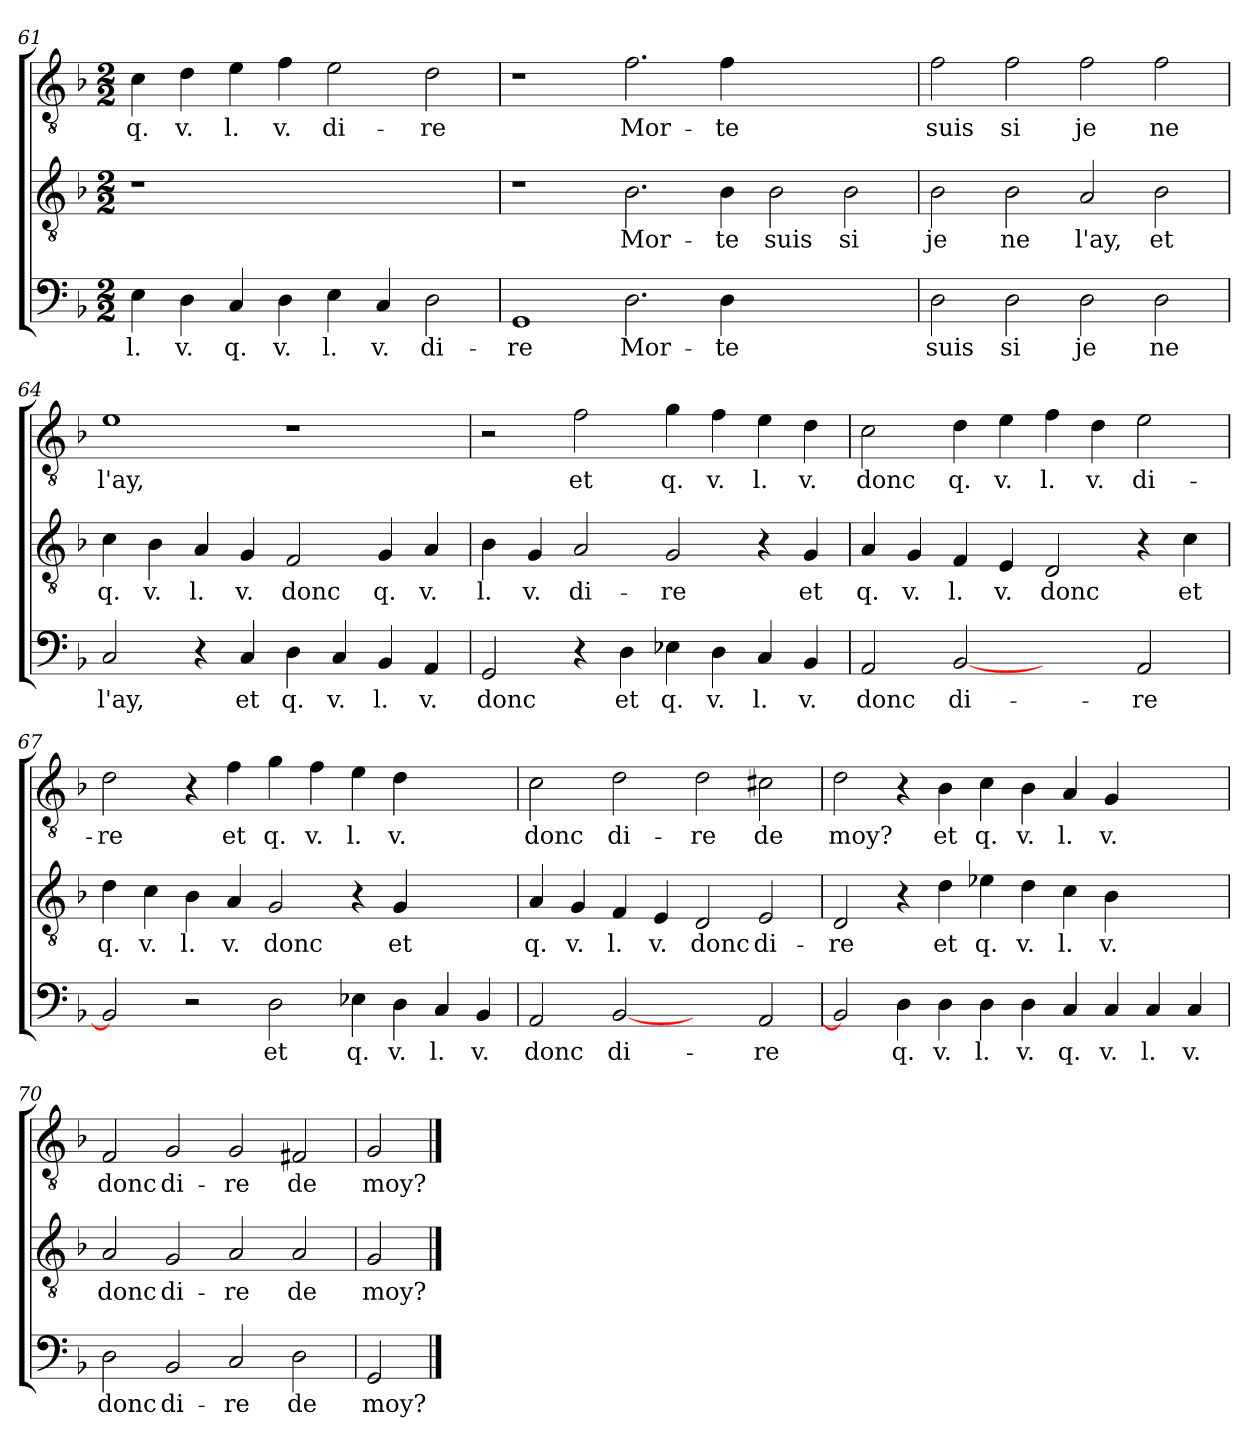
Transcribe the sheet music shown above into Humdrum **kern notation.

**kern	**text	**kern	**text	**kern	**text
*part3	*part3	*part2	*part2	*part1	*part1
*staff3	*staff3	*staff2	*staff2	*staff1	*staff1
*clefF4	*	*clefGv2	*	*clefGv2	*
*k[b-]	*	*k[b-]	*	*k[b-]	*
*M2/2	*	*M2/2	*	*M2/2	*
=61	=61	=61	=61	=61	=61
4E\	l.	1r	.	4c\	q.
4D\	v.	.	.	4d\	v.
4C/	q.	.	.	4e\	l.
4D\	v.	.	.	4f\	v.
4E\	l.	1ryy	.	2e\	di-
4C/	v.	.	.	.	.
2D\	di-	.	.	2d\	-re
=62	=62	=62	=62	=62	=62
1GG	-re	1r	.	1r	.
2.D\	Mor-	2.B-\	Mor-	2.f\	Mor-
4D\	-te	4B-\	-te	4f\	-te
1ryy	.	2B-\	suis	1ryy	.
.	.	2B-\	si	.	.
=63	=63	=63	=63	=63	=63
2D\	suis	2B-\	je	2f\	suis
2D\	si	2B-\	ne	2f\	si
2D\	je	2A/	l'ay,	2f\	je
2D\	ne	2B-\	et	2f\	ne
=64	=64	=64	=64	=64	=64
2C/	l'ay,	4c\	q.	1e	l'ay,
.	.	4B-\	v.	.	.
4r	.	4A/	l.	.	.
4C/	et	4G/	v.	.	.
4D\	q.	2F/	donc	1r	.
4C/	v.	.	.	.	.
4BB-/	l.	4G/	q.	.	.
4AA/	v.	4A/	v.	.	.
=65	=65	=65	=65	=65	=65
2GG/	donc	4B-\	l.	2r	.
.	.	4G/	v.	.	.
4r	.	2A/	di-	2f\	et
4D\	et	.	.	.	.
4E-X\	q.	2G/	-re	4g\	q.
4D\	v.	.	.	4f\	v.
4C/	l.	4r	.	4e\	l.
4BB-/	v.	4G/	et	4d\	v.
=66	=66	=66	=66	=66	=66
2AA/	donc	4A/	q.	2c\	donc
.	.	4G/	v.	.	.
[2BB-	di-	4F/	l.	4d\	q.
.	.	4E/	v.	4e\	v.
2ryy	.	2D/	donc	4f\	l.
.	.	.	.	4d\	v.
2AA/	-re	4r	.	2e\	di-
.	.	4c\	et	.	.
=67	=67	=67	=67	=67	=67
2BB-]	.	4d\	q.	2d\	-re
.	.	4c\	v.	.	.
2r	.	4B-\	l.	4r	.
.	.	4A/	v.	4f\	et
2D\	et	2G/	donc	4g\	q.
.	.	.	.	4f\	v.
4E-X\	q.	4r	.	4e\	l.
4D\	v.	4G/	et	4d\	v.
4C/	l.	2ryy	.	2ryy	.
4BB-/	v.	.	.	.	.
=68	=68	=68	=68	=68	=68
2AA/	donc	4A/	q.	2c\	donc
.	.	4G/	v.	.	.
[2BB-	di-	4F/	l.	2d\	di-
.	.	4E/	v.	.	.
2ryy	.	2D/	donc	2d\	-re
2AA/	-re	2E/	di-	2c#X\	de
=69	=69	=69	=69	=69	=69
2BB-]	.	2D/	-re	2d\	moy?
4D\	q.	4r	.	4r	.
4D\	v.	4d\	et	4B-\	et
4D\	l.	4e-X\	q.	4c\	q.
4D\	v.	4d\	v.	4B-\	v.
4C/	q.	4c\	l.	4A/	l.
4C/	v.	4B-\	v.	4G/	v.
4C/	l.	2ryy	.	2ryy	.
4C/	v.	.	.	.	.
=70	=70	=70	=70	=70	=70
2D\	donc	2A/	donc	2F/	donc
2BB-/	di-	2G/	di-	2G/	di-
2C/	-re	2A/	-re	2G/	-re
2D\	de	2A/	de	2F#X/	de
=71	=71	=71	=71	=71	=71
2GG/	moy?	2G/	moy?	2G/	moy?
==	==	==	==	==	==
*-	*-	*-	*-	*-	*-
